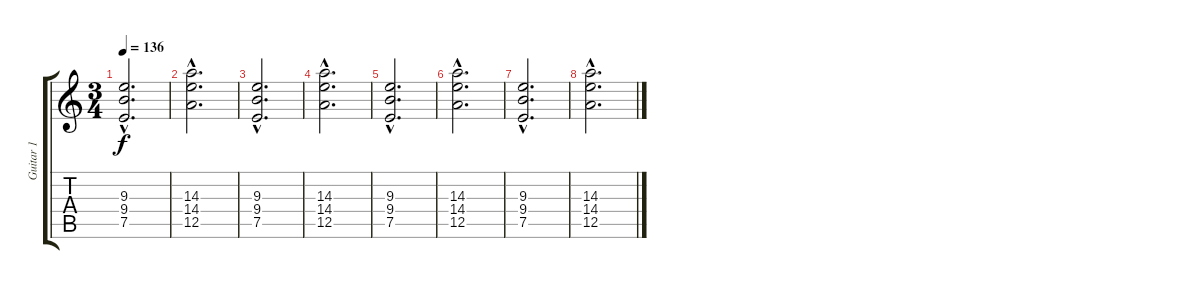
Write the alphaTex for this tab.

\track ("Guitar 1" "Guitar 1") {instrument distortionguitar}
\staff {score tabs}
\tuning (E4 B3 G3 D3 A2 E2) {hide}
\ts (3 4)
\tempo 136
\clef g2
\ks c
(9.3{hac} 9.4{hac} 7.5{hac}).2{d dy f} |
(14.3{hac} 14.4{hac} 12.5{hac}).2{d} |
(9.3{hac} 9.4{hac} 7.5{hac}).2{d} |
(14.3{hac} 14.4{hac} 12.5{hac}).2{d} |
(9.3{hac} 9.4{hac} 7.5{hac}).2{d volume 0} |
(14.3{hac} 14.4{hac} 12.5{hac}).2{d} |
(9.3{hac} 9.4{hac} 7.5{hac}).2{d} |
(14.3{hac} 14.4{hac} 12.5{hac}).2{d}
